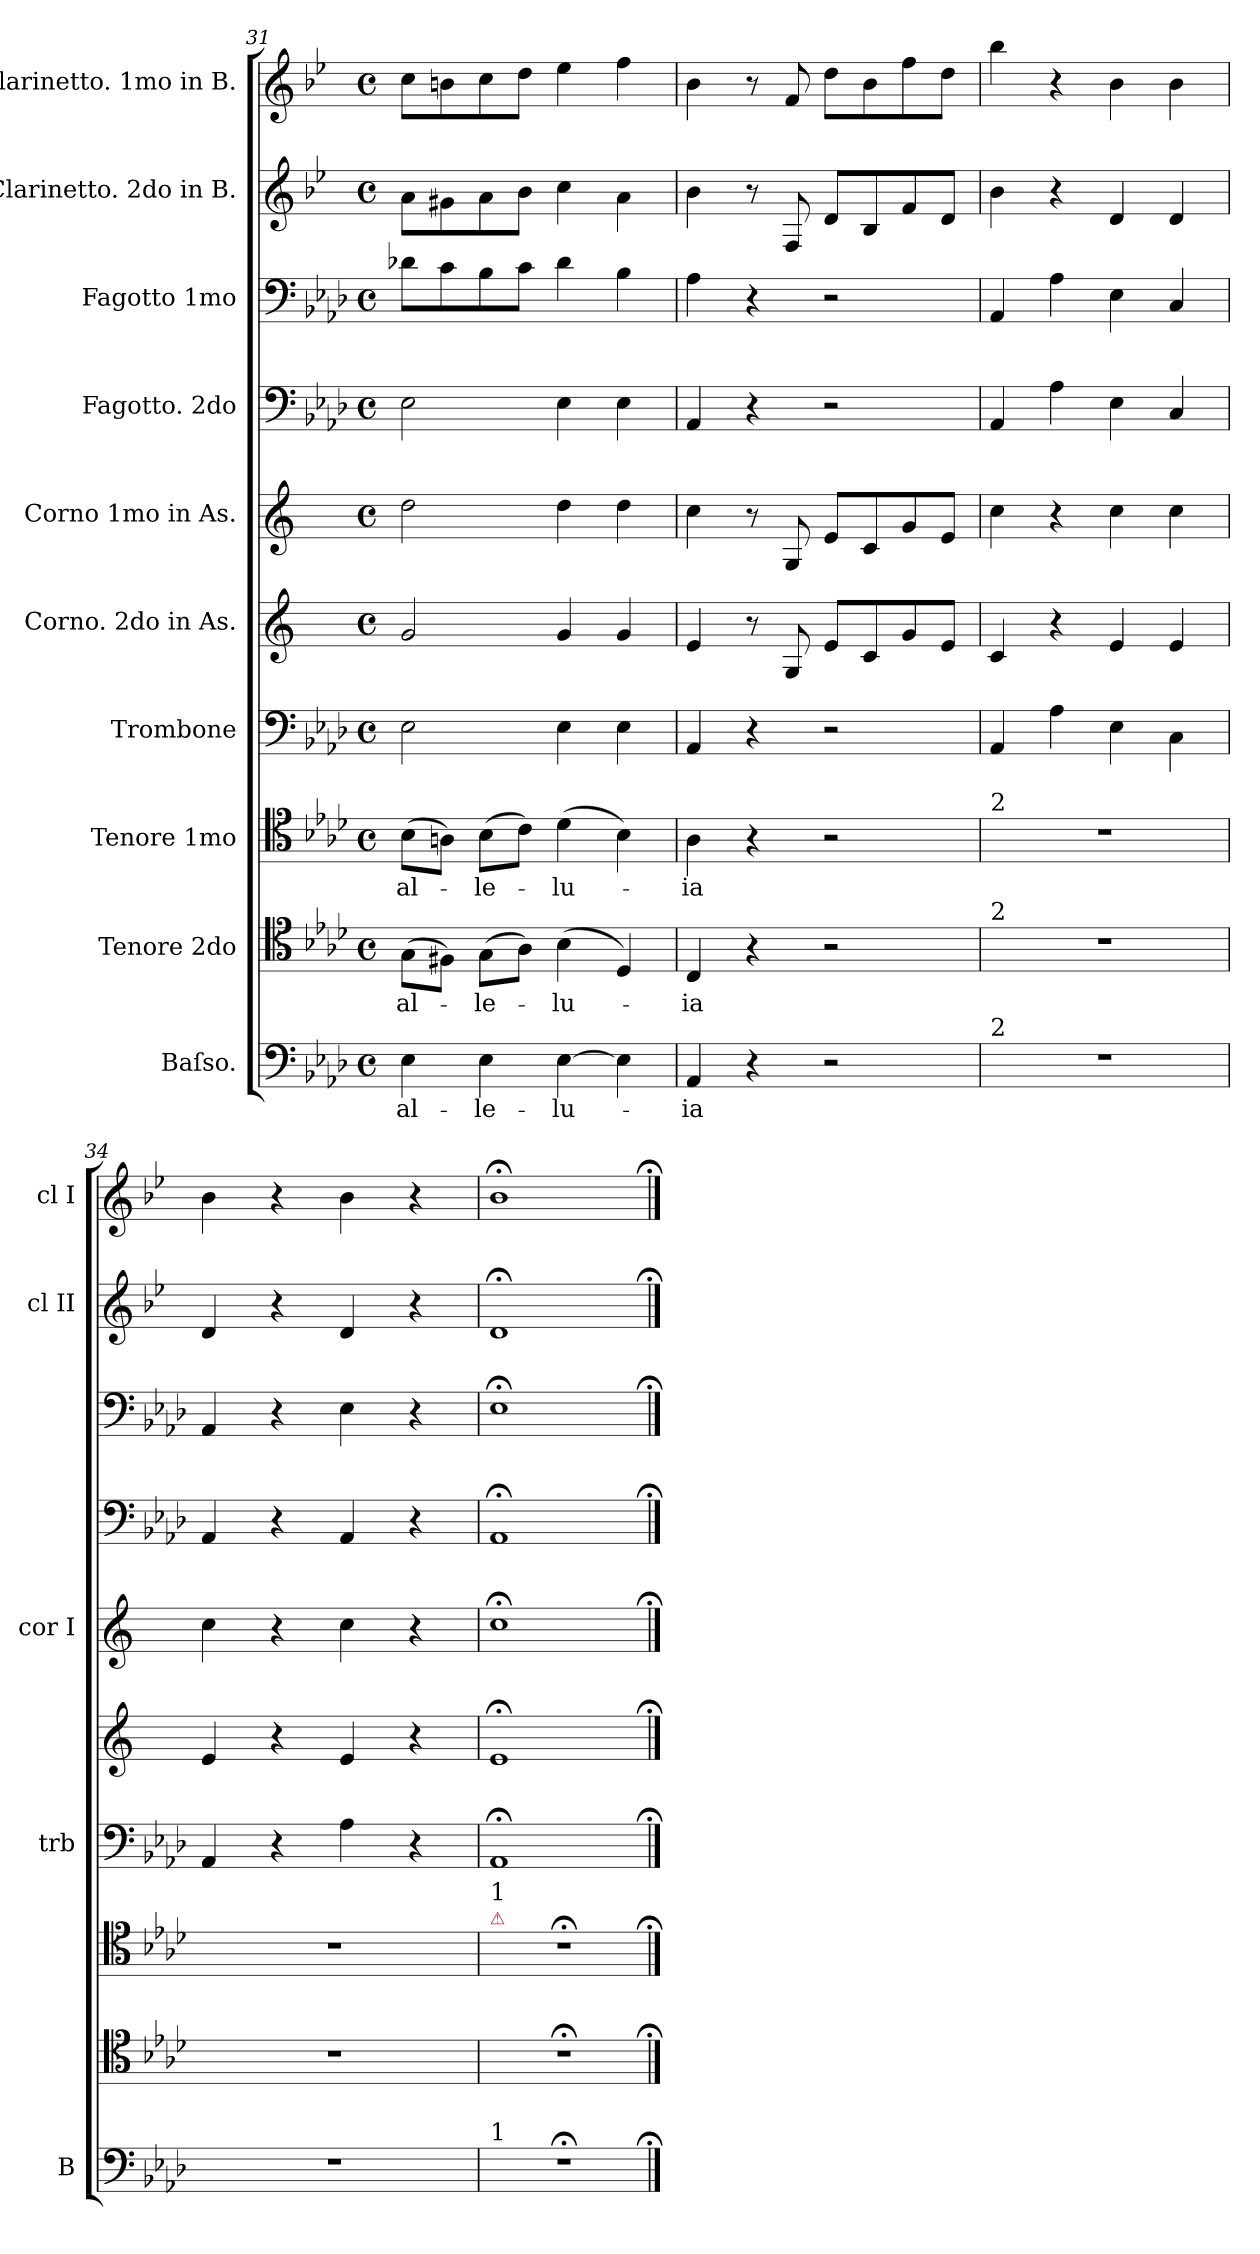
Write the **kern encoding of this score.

**kern	**text	**kern	**text	**kern	**text	**kern	**kern	**kern	**kern	**kern	**kern	**kern
*part10	*part10	*part9	*part9	*part8	*part8	*part7	*part6	*part5	*part4	*part3	*part2	*part1
*staff10	*staff10	*staff9	*staff9	*staff8	*staff8	*staff7	*staff6	*staff5	*staff4	*staff3	*staff2	*staff1
*I"Baſso.	*	*I"Tenore 2do	*	*I"Tenore 1mo	*	*I"Trombone	*I"Corno. 2do in As.	*I"Corno 1mo in As.	*I"Fagotto. 2do	*I"Fagotto 1mo	*I"Clarinetto. 2do in B.	*I"Clarinetto. 1mo in B.
*I'B	*	*	*	*	*	*I'trb	*	*I'cor I	*	*	*I'cl II	*I'cl I
*clefF4	*	*clefC4	*	*clefC4	*	*clefF4	*clefG2	*clefG2	*clefF4	*clefF4	*clefG2	*clefG2
*	*	*	*	*	*	*	*ITrd2c4	*ITrd2c4	*	*	*ITrd1c2	*ITrd1c2
*k[b-e-a-d-]	*	*k[b-e-a-d-]	*	*k[b-e-a-d-]	*	*k[b-e-a-d-]	*k[b-e-a-d-]	*k[b-e-a-d-]	*k[b-e-a-d-]	*k[b-e-a-d-]	*k[b-e-a-d-]	*k[b-e-a-d-]
*A-:	*	*A-:	*	*A-:	*	*A-:	*A-:	*A-:	*A-:	*A-:	*A-:	*A-:
*M4/4	*	*M4/4	*	*M4/4	*	*M4/4	*M4/4	*M4/4	*M4/4	*M4/4	*M4/4	*M4/4
*met(c)	*	*met(c)	*	*met(c)	*	*met(c)	*met(c)	*met(c)	*met(c)	*met(c)	*met(c)	*met(c)
=31	=31	=31	=31	=31	=31	=31	=31	=31	=31	=31	=31	=31
4E-\	al-	(8G\L	al-	(8B-\L	al-	2E-\	2e-/	2b-\	2E-\	8d-X\L	8g\L	8b-\L
.	.	8F#X\J)	.	8An\J)	.	.	.	.	.	8c\	8f#X\	8an\
4E-\	-le-	(8G\L	-le-	(8B-\L	-le-	.	.	.	.	8B-\	8g\	8b-\
.	.	8A-\J)	.	8c\J)	.	.	.	.	.	8c\J	8a-\J	8cc\J
[4E-\	-lu-	(4B-\	-lu-	(4d-\	-lu-	4E-\	4e-/	4b-\	4E-\	4d-\	4b-\	4dd-\
4E-\]	.	4D-/)	.	4B-\)	.	4E-\	4e-/	4b-\	4E-\	4B-\	4g\	4ee-\
=32	=32	=32	=32	=32	=32	=32	=32	=32	=32	=32	=32	=32
4AA-/	-ia	4C/	-ia	4A-\	-ia	4AA-/	4c/	4a-\	4AA-/	4A-\	4a-\	4a-\
4r	.	4r	.	4r	.	4r	8r	8r	4r	4r	8r	8r
.	.	.	.	.	.	.	8E-/	8E-/	.	.	8E-/	8e-/
2r	.	2r	.	2r	.	2r	8c/L	8c/L	2r	2r	8c/L	8cc\L
.	.	.	.	.	.	.	8A-/	8A-/	.	.	8A-/	8a-\
.	.	.	.	.	.	.	8e-/	8e-/	.	.	8e-/	8ee-\
.	.	.	.	.	.	.	8c/J	8c/J	.	.	8c/J	8cc\J
=33	=33	=33	=33	=33	=33	=33	=33	=33	=33	=33	=33	=33
!	!	!	!	!LO:TX:a:t=2	!	!	!	!	!	!	!	!
!	!	!LO:TX:a:t=2	!	!	!	!	!	!	!	!	!	!
!LO:TX:a:t=2	!	!	!	!	!	!	!	!	!	!	!	!
1r	.	1r	.	1r	.	4AA-/	4A-/	4a-\	4AA-/	4AA-/	4a-\	4aa-\
.	.	.	.	.	.	4A-\	4r	4r	4A-\	4A-\	4r	4r
.	.	.	.	.	.	4E-\	4c/	4a-\	4E-\	4E-\	4c/	4a-\
.	.	.	.	.	.	4C\	4c/	4a-\	4C/	4C/	4c/	4a-\
=34	=34	=34	=34	=34	=34	=34	=34	=34	=34	=34	=34	=34
1r	.	1r	.	1r	.	4AA-/	4c/	4a-\	4AA-/	4AA-/	4c/	4a-\
.	.	.	.	.	.	4r	4r	4r	4r	4r	4r	4r
.	.	.	.	.	.	4A-\	4c/	4a-\	4AA-/	4E-\	4c/	4a-\
.	.	.	.	.	.	4r	4r	4r	4r	4r	4r	4r
=35	=35	=35	=35	=35	=35	=35	=35	=35	=35	=35	=35	=35
!	!	!	!	!LO:TX:a:color=crimson:t=⚠	!	!	!	!	!	!	!	!
!	!	!	!	!LO:TX:a:t=1	!	!	!	!	!	!	!	!
!LO:TX:a:t=1	!	!	!	!	!	!	!	!	!	!	!	!
1r;<	.	1r;<	.	1r;<	.	1AA-;<	1c;<	1a-;<	1AA-;<	1E-;<	1c;<	1a-;<
==;	==;	==;	==;	==;	==;	==;	==;	==;	==;	==;	==;	==;
*-	*-	*-	*-	*-	*-	*-	*-	*-	*-	*-	*-	*-
